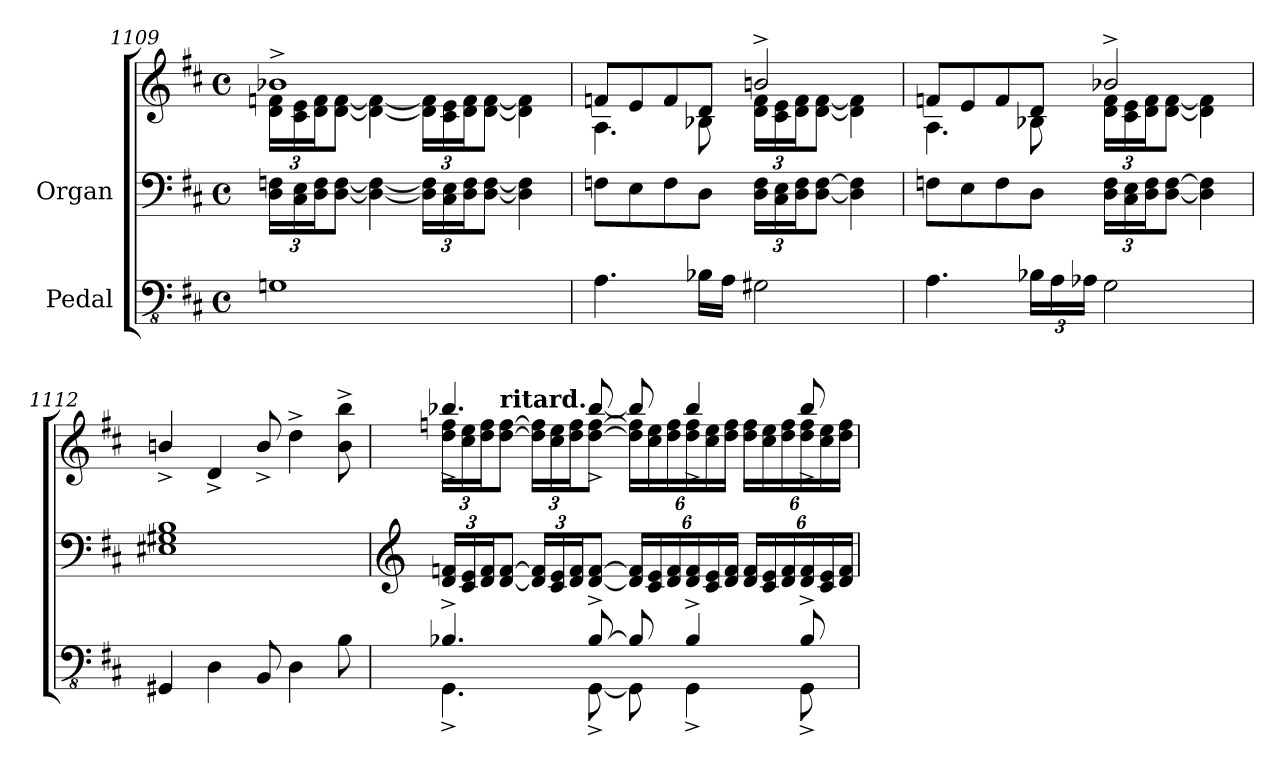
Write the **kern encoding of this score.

**kern	**kern	**kern
*part2	*part1	*part1
*staff3	*staff2	*staff1
*I"Pedal	*I"Organ	*
*clefFv4	*clefF4	*clefG2
*k[f#c#]	*k[f#c#]	*k[f#c#]
*M4/4	*M4/4	*M4/4
*met(c)	*met(c)	*met(c)
=1109	=1109	=1109
*	*^	*^
*	*	*Xbrackettup	*	*Xbrackettup
1GGn	1ryy	24D\ 24Fn\LL	1b-X^	24d\ 24fn\LL
.	.	24C#\ 24E\	.	24c#\ 24e\
.	.	24D\ 24F\J	.	24d\ 24f\J
.	.	[8D\ [8F\J	.	[8d\ [8f\J
.	.	4D\_ 4F\_	.	4d\_ 4f\_
.	.	24D\] 24F\]LL	.	24d\] 24f\]LL
.	.	24C#\ 24E\	.	24c#\ 24e\
.	.	24D\ 24F\J	.	24d\ 24f\J
.	.	[8D\ [8F\J	.	[8d\ [8f\J
.	.	4D\] 4F\]	.	4d\] 4f\]
=1110	=1110	=1110	=1110	=1110
4.AA\	2ryy	8Fn\L	8fn/L	4.A\
.	.	8E\	8e/	.
.	.	8F\	8f/	.
16BB-X\LL	.	8D\J	8d/J	8B-X\
16AA\JJ	.	.	.	.
2GG#X\	2ryy	24D\ 24F\LL	2bn^/	24d\ 24f\LL
.	.	24C#\ 24E\	.	24c#\ 24e\
.	.	24D\ 24F\J	.	24d\ 24f\J
.	.	[8D\ [8F\J	.	[8d\ [8f\J
.	.	4D\] 4F\]	.	4d\] 4f\]
!!LO:LB:g=z	!!
=1111	=1111	=1111	=1111	=1111
4.AA\	2ryy	8Fn\L	8fn/L	4.A\
.	.	8E\	8e/	.
.	.	8F\	8f/	.
*Xbrackettup	*	*	*	*
24BB-X\LL	.	8D\J	8d/J	8B-X\
24AA\	.	.	.	.
24AA-X\JJ	.	.	.	.
2GG\	2ryy	24D\ 24F\LL	2b-X^/	24d\ 24f\LL
.	.	24C#\ 24E\	.	24c#\ 24e\
.	.	24D\ 24F\J	.	24d\ 24f\J
.	.	[8D\ [8F\J	.	[8d\ [8f\J
.	.	4D\] 4F\]	.	4d\] 4f\]
*	*v	*v	*	*
*	*	*v	*v
=1112	=1112	=1112
4GGG#X/	1E#X 1G#X 1B	4bn^/
4DD\	.	4d^/
8BBB/	.	8b^/
4DD\	.	4dd^\
8BB\	.	8b\^ 8bb\^
=1113	=1113	=1113
*	*clefG2	*
*^	*	*^
4.BB-X^/	4.GGG^\	24d/ 24fn/LL	24dd\ 24ffn\LL	4.bb-X^/
.	.	24c#/ 24e/	24cc#\ 24ee\	.
.	.	24d/ 24f/J	24dd\ 24ff\J	.
*	*	*	*MM35	*
!	!	!	!LO:TX:a:B:t=ritard.	!
.	.	[8d/ [8f/J	[8dd\ [8ff\J	.
.	.	24d/] 24f/]LL	24dd\] 24ff\]LL	.
.	.	24c#/ 24e/	24cc#\ 24ee\	.
.	.	24d/ 24f/J	24dd\ 24ff\J	.
*	*	*	*MM33	*
[8BB-^/	[8GGG^\	[8d/ [8f/J	[8dd\ [8ff\J	[8bb-^/
8BB-/]	8GGG\]	24d/] 24f/]LL	24dd\] 24ff\]LL	8bb-/]
.	.	24c#/ 24e/	24cc#\ 24ee\	.
.	.	24d/ 24f/	24dd\ 24ff\	.
*	*	*	*MM30	*
4BB-^/	4GGG^\	24d/ 24f/	24dd\ 24ff\	4bb-^/
.	.	24c#/ 24e/	24cc#\ 24ee\	.
.	.	24d/ 24f/JJ	24dd\ 24ff\JJ	.
*	*	*	*MM25	*
.	.	24d/ 24f/LL	24dd\ 24ff\LL	.
.	.	24c#/ 24e/	24cc#\ 24ee\	.
.	.	24d/ 24f/	24dd\ 24ff\	.
*	*	*	*MM20	*
8BB-^/	8GGG^\	24d/ 24f/	24dd\ 24ff\	8bb-^/
.	.	24c#/ 24e/	24cc#\ 24ee\	.
.	.	24d/ 24f/JJ	24dd\ 24ff\JJ	.
*v	*v	*	*v	*v
=	=	=
*-	*-	*-
